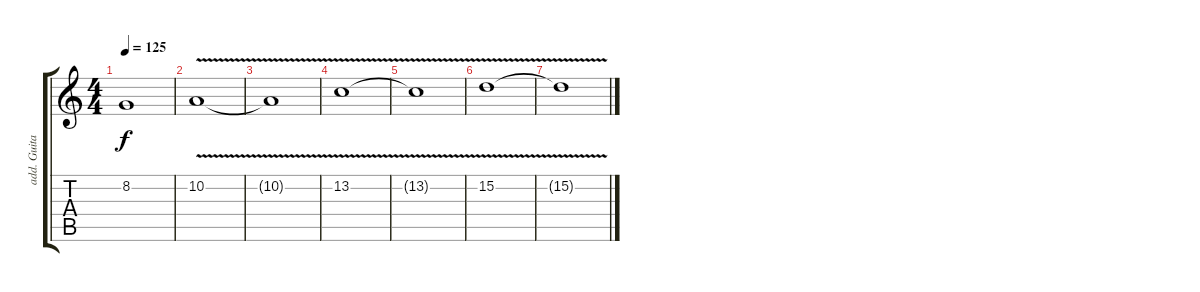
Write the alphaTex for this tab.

\track ("add. Guitar" "add. Guita") {instrument recorder}
\staff {score tabs}
\tuning (E4 B3 G3 D3 A2 E2) {hide}
\ts (4 4)
\tempo 125
\clef g2
\ks c
8.2{t}.1{dy f} |
10.2{v}.1 |
10.2{t}.1 |
13.2{v}.1 |
13.2{t}.1 |
15.2{v}.1 |
15.2{v t}.1
